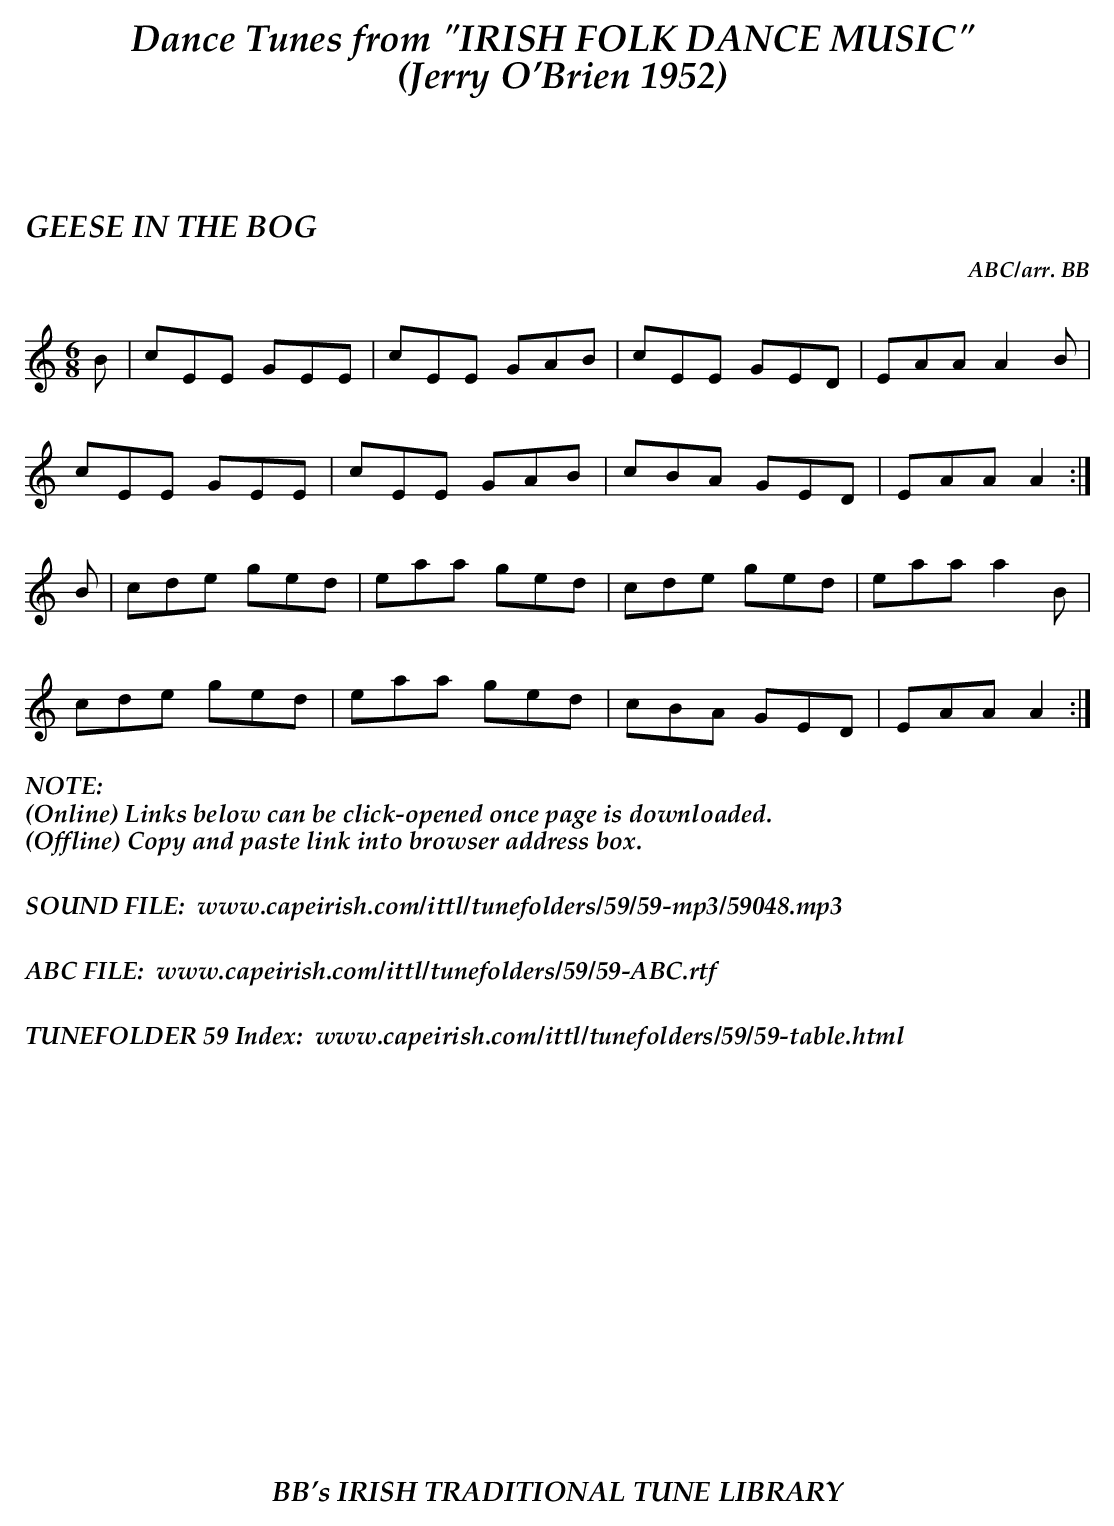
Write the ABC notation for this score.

X:1
T:GEESE IN THE BOG
C:ABC/arr. BB
M:6/8
K:Am % source key = Bm
B|cEE GEE|cEE GAB|cEE GED|EAA A2B|
cEE GEE|cEE GAB|cBA GED|EAA A2 :|
B|cde ged|eaa ged|cde ged|eaa a2B|
cde ged|eaa ged|cBA GED|EAA A2 :|
%%textfont "Palatino-BoldItalic" 16
%%begintext
%%NOTE:
(Online) Links below can be click-opened once page is downloaded.
(Offline) Copy and paste link into browser address box.
%%
%%
SOUND FILE:  www.capeirish.com/ittl/tunefolders/59/59-mp3/59048.mp3
%%
%%
ABC FILE:  www.capeirish.com/ittl/tunefolders/59/59-ABC.rtf
%%
%%
TUNEFOLDER 59 Index:  www.capeirish.com/ittl/tunefolders/59/59-table.html
